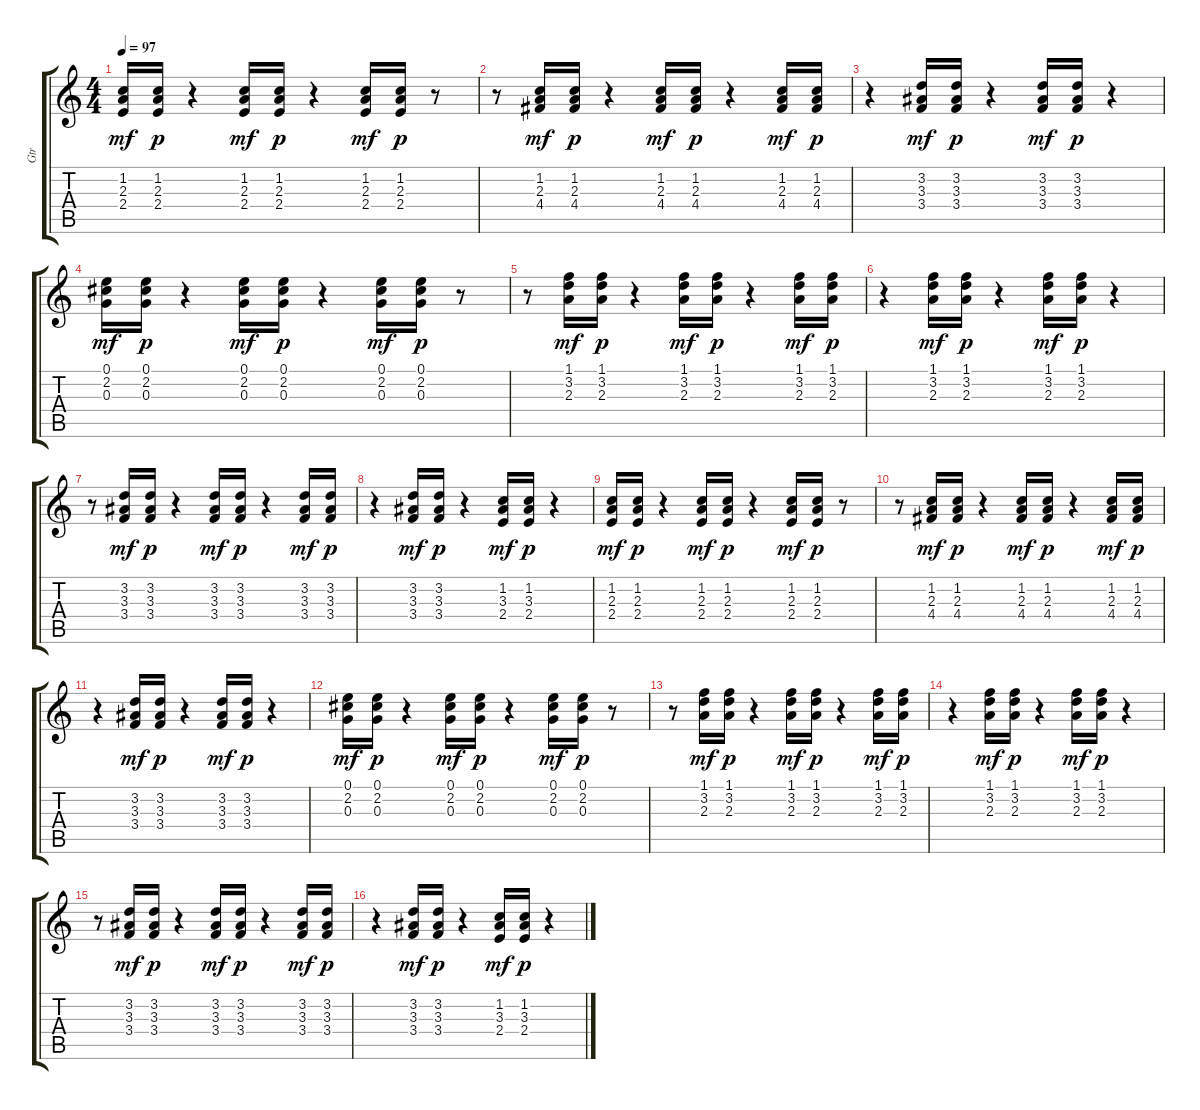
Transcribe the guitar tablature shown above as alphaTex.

\track ("Gtr" "Gtr") {instrument acousticguitarnylon}
\staff {score tabs}
\tuning (E4 B3 G3 D3 A2 E2) {hide}
\ts (4 4)
\tempo 97
\clef g2
\ks c
(1.2 2.3 2.4).16{dy mf} (1.2 2.3 2.4).16{dy p} r.4 (1.2 2.3 2.4).16{dy mf} (1.2 2.3 2.4).16{dy p} r.4 (1.2 2.3 2.4).16{dy mf} (1.2 2.3 2.4).16{dy p} r.8 |
r.8 (1.2 2.3 4.4).16{dy mf} (1.2 2.3 4.4).16{dy p} r.4 (1.2 2.3 4.4).16{dy mf} (1.2 2.3 4.4).16{dy p} r.4 (1.2 2.3 4.4).16{dy mf} (1.2 2.3 4.4).16{dy p} |
r.4 (3.2 3.3 3.4).16{dy mf} (3.2 3.3 3.4).16{dy p} r.4 (3.2 3.3 3.4).16{dy mf} (3.2 3.3 3.4).16{dy p} r.4 |
(0.1 2.2 0.3).16{dy mf} (0.1 2.2 0.3).16{dy p} r.4 (0.1 2.2 0.3).16{dy mf} (0.1 2.2 0.3).16{dy p} r.4 (0.1 2.2 0.3).16{dy mf} (0.1 2.2 0.3).16{dy p} r.8 |
r.8 (1.1 3.2 2.3).16{dy mf} (1.1 3.2 2.3).16{dy p} r.4 (1.1 3.2 2.3).16{dy mf} (1.1 3.2 2.3).16{dy p} r.4 (1.1 3.2 2.3).16{dy mf} (1.1 3.2 2.3).16{dy p} |
r.4 (1.1 3.2 2.3).16{dy mf} (1.1 3.2 2.3).16{dy p} r.4 (1.1 3.2 2.3).16{dy mf} (1.1 3.2 2.3).16{dy p} r.4 |
r.8 (3.2 3.3 3.4).16{dy mf} (3.2 3.3 3.4).16{dy p} r.4 (3.2 3.3 3.4).16{dy mf} (3.2 3.3 3.4).16{dy p} r.4 (3.2 3.3 3.4).16{dy mf} (3.2 3.3 3.4).16{dy p} |
r.4 (3.2 3.3 3.4).16{dy mf} (3.2 3.3 3.4).16{dy p} r.4 (1.2 3.3 2.4).16{dy mf} (1.2 3.3 2.4).16{dy p} r.4 |
(1.2 2.3 2.4).16{dy mf} (1.2 2.3 2.4).16{dy p} r.4 (1.2 2.3 2.4).16{dy mf} (1.2 2.3 2.4).16{dy p} r.4 (1.2 2.3 2.4).16{dy mf} (1.2 2.3 2.4).16{dy p} r.8 |
r.8 (1.2 2.3 4.4).16{dy mf} (1.2 2.3 4.4).16{dy p} r.4 (1.2 2.3 4.4).16{dy mf} (1.2 2.3 4.4).16{dy p} r.4 (1.2 2.3 4.4).16{dy mf} (1.2 2.3 4.4).16{dy p} |
r.4 (3.2 3.3 3.4).16{dy mf} (3.2 3.3 3.4).16{dy p} r.4 (3.2 3.3 3.4).16{dy mf} (3.2 3.3 3.4).16{dy p} r.4 |
(0.1 2.2 0.3).16{dy mf} (0.1 2.2 0.3).16{dy p} r.4 (0.1 2.2 0.3).16{dy mf} (0.1 2.2 0.3).16{dy p} r.4 (0.1 2.2 0.3).16{dy mf} (0.1 2.2 0.3).16{dy p} r.8 |
r.8 (1.1 3.2 2.3).16{dy mf} (1.1 3.2 2.3).16{dy p} r.4 (1.1 3.2 2.3).16{dy mf} (1.1 3.2 2.3).16{dy p} r.4 (1.1 3.2 2.3).16{dy mf} (1.1 3.2 2.3).16{dy p} |
r.4 (1.1 3.2 2.3).16{dy mf} (1.1 3.2 2.3).16{dy p} r.4 (1.1 3.2 2.3).16{dy mf} (1.1 3.2 2.3).16{dy p} r.4 |
r.8 (3.2 3.3 3.4).16{dy mf} (3.2 3.3 3.4).16{dy p} r.4 (3.2 3.3 3.4).16{dy mf} (3.2 3.3 3.4).16{dy p} r.4 (3.2 3.3 3.4).16{dy mf} (3.2 3.3 3.4).16{dy p} |
r.4 (3.2 3.3 3.4).16{dy mf} (3.2 3.3 3.4).16{dy p} r.4 (1.2 3.3 2.4).16{dy mf} (1.2 3.3 2.4).16{dy p} r.4
